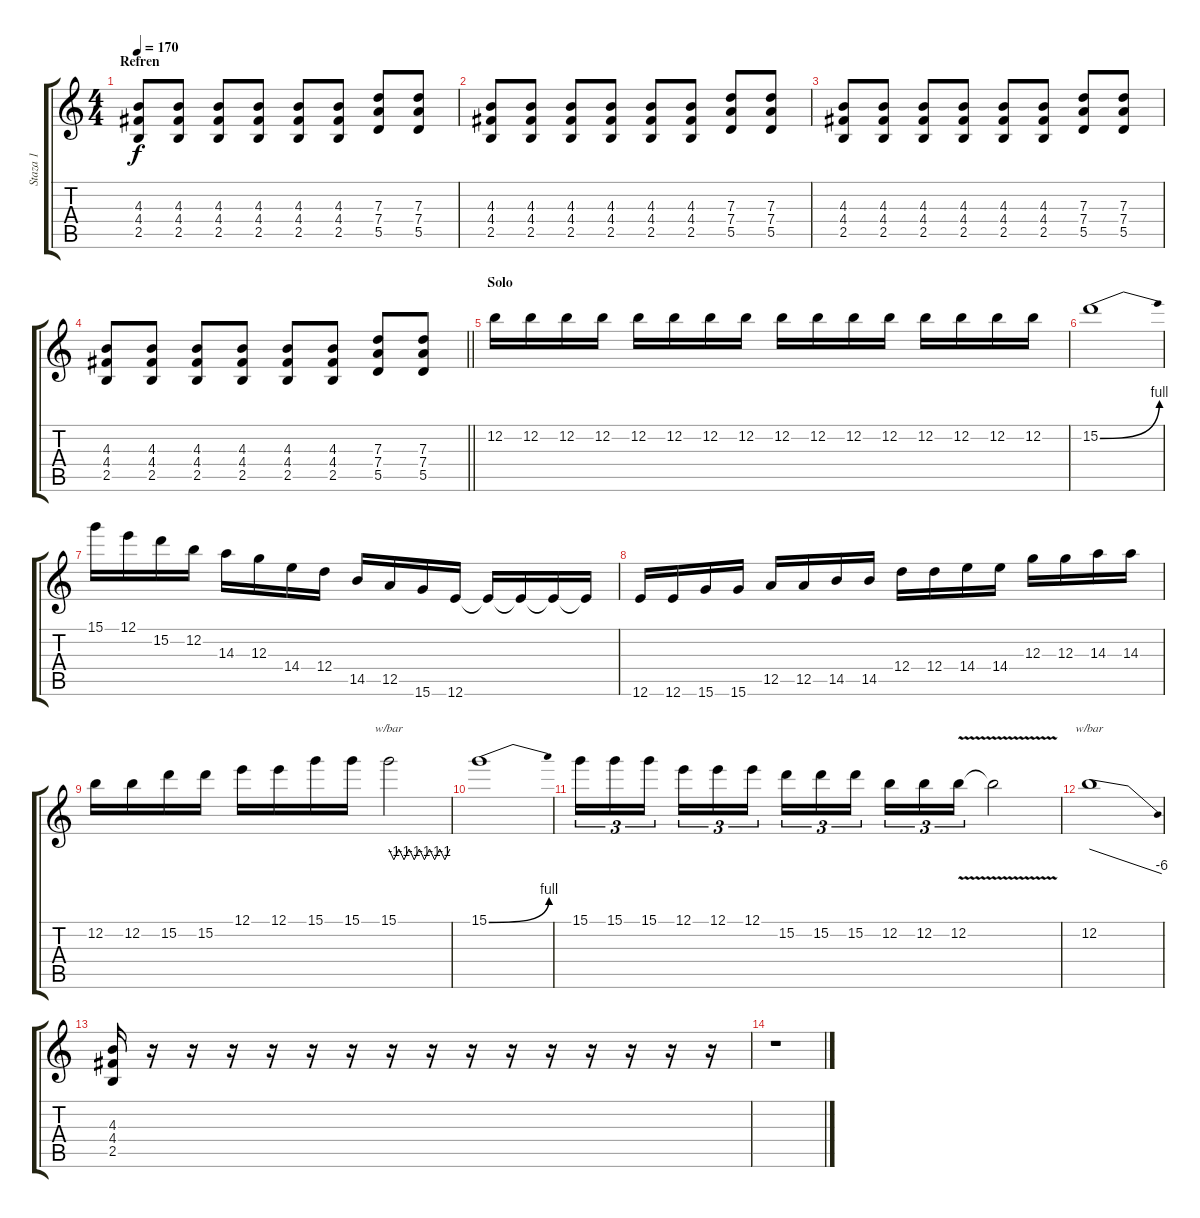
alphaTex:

\track ("Staza 1" "Staza 1") {instrument overdrivenguitar}
\staff {score tabs}
\tuning (E4 B3 G3 D3 A2 E2) {hide}
\ts (4 4)
\section ("" "Refren")
\tempo 170
\clef g2
\ks c
(4.3 4.4 2.5).8{dy f} (4.3 4.4 2.5).8 (4.3 4.4 2.5).8 (4.3 4.4 2.5).8 (4.3 4.4 2.5).8 (4.3 4.4 2.5).8 (7.3 7.4 5.5).8 (7.3 7.4 5.5).8 |
(4.3 4.4 2.5).8 (4.3 4.4 2.5).8 (4.3 4.4 2.5).8 (4.3 4.4 2.5).8 (4.3 4.4 2.5).8 (4.3 4.4 2.5).8 (7.3 7.4 5.5).8 (7.3 7.4 5.5).8 |
(4.3 4.4 2.5).8 (4.3 4.4 2.5).8 (4.3 4.4 2.5).8 (4.3 4.4 2.5).8 (4.3 4.4 2.5).8 (4.3 4.4 2.5).8 (7.3 7.4 5.5).8 (7.3 7.4 5.5).8 |
\barLineRight lightlight
(4.3 4.4 2.5).8 (4.3 4.4 2.5).8 (4.3 4.4 2.5).8 (4.3 4.4 2.5).8 (4.3 4.4 2.5).8 (4.3 4.4 2.5).8 (7.3 7.4 5.5).8 (7.3 7.4 5.5).8 |
\section ("" "Solo")
12.2.16 12.2.16 12.2.16 12.2.16 12.2.16 12.2.16 12.2.16 12.2.16 12.2.16 12.2.16 12.2.16 12.2.16 12.2.16 12.2.16 12.2.16 12.2.16 |
15.2{be (bend 0 0 60 4)}.1 |
15.1.16 12.1.16 15.2.16 12.2.16 14.3.16 12.3.16 14.4.16 12.4.16 14.5.16 12.5.16 15.6.16 12.6.16 12.6{t}.16 12.6{t}.16 12.6{t}.16 12.6{t}.16 |
12.6.16 12.6.16 15.6.16 15.6.16 12.5.16 12.5.16 14.5.16 14.5.16 12.4.16 12.4.16 14.4.16 14.4.16 12.3.16 12.3.16 14.3.16 14.3.16 |
12.2.16 12.2.16 15.2.16 15.2.16 12.1.16 12.1.16 15.1.16 15.1.16 15.1.2{tbe (custom default 0 0 5 -4 10 0 15 -4 20 0 25 -4 30 0 35 -4 40 0 45 -4 50 0 55 -4 60 0)} |
15.1{be (bend 0 0 60 4)}.1 |
15.1.16{tu (3 2)} 15.1.16{tu (3 2)} 15.1.16{tu (3 2)} 12.1.16{tu (3 2)} 12.1.16{tu (3 2)} 12.1.16{tu (3 2)} 15.2.16{tu (3 2)} 15.2.16{tu (3 2)} 15.2.16{tu (3 2)} 12.2.16{tu (3 2)} 12.2.16{tu (3 2)} 12.2{v}.16{tu (3 2)} 12.2{t}.2 |
12.2.1{tbe (dive default 0 0 60 -24)} |
(4.3 4.4 2.5).16 r.16 r.16 r.16 r.16 r.16 r.16 r.16 r.16 r.16 r.16 r.16 r.16 r.16 r.16 r.16 |
r.1
